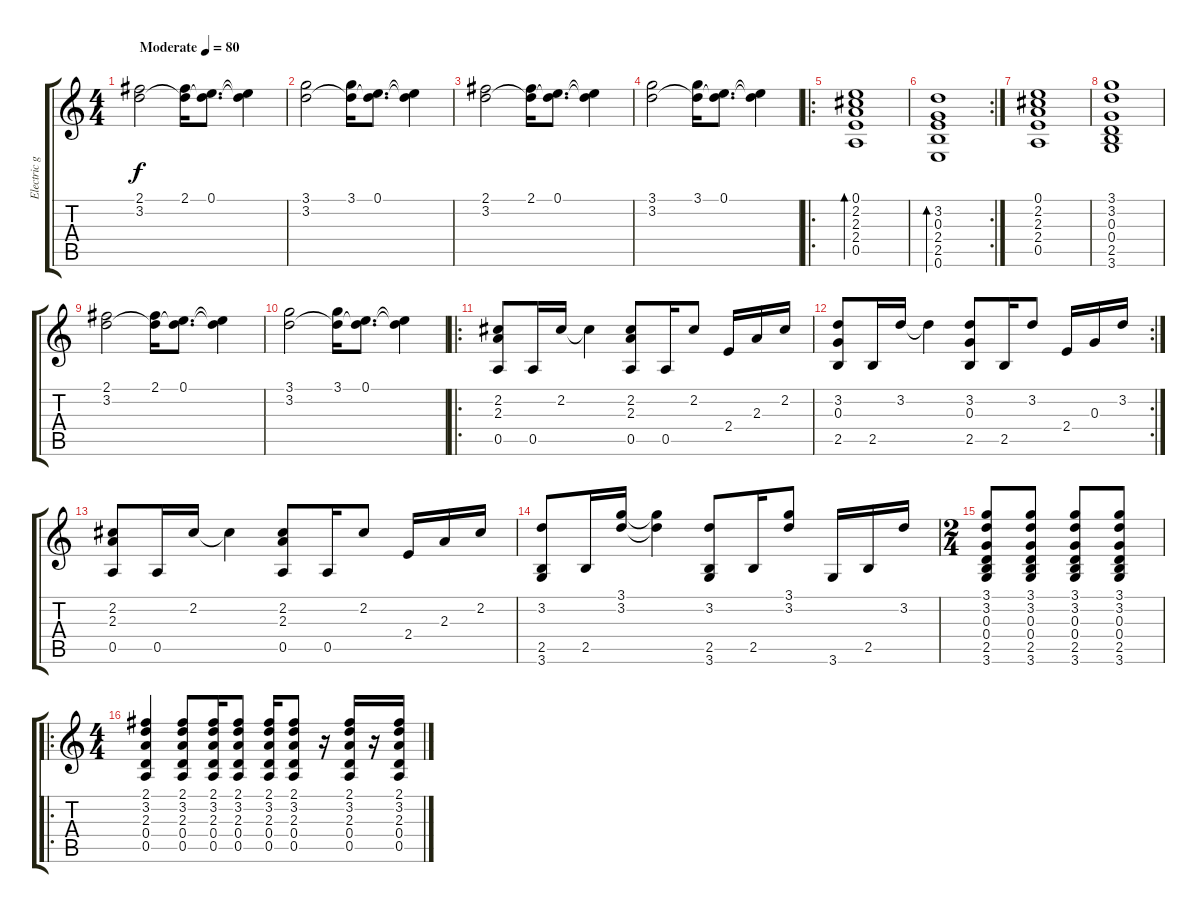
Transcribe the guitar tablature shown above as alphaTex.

\track ("Electric guitar" "Electric g") {instrument electricguitarjazz}
\staff {score tabs}
\tuning (E4 B3 G3 D3 A2 E2) {hide}
\ts (4 4)
\tempo (80 "Moderate")
\clef g2
\ks c
(2.1 3.2).2{dy f instrument electricguitarjazz} (2.1 3.2{t}).16 (0.1 3.2{t}).8{d} (0.1{t} 3.2{t}).4 |
(3.1 3.2).2 (3.1 3.2{t}).16 (0.1 3.2{t}).8{d} (0.1{t} 3.2{t}).4 |
(2.1 3.2).2 (2.1 3.2{t}).16 (0.1 3.2{t}).8{d} (0.1{t} 3.2{t}).4 |
(3.1 3.2).2 (3.1 3.2{t}).16 (0.1 3.2{t}).8{d} (0.1{t} 3.2{t}).4 |
\ro
(0.1 2.2 2.3 2.4 0.5).1{bd 240} |
\rc 2
(3.2 0.3 2.4 2.5 0.6).1{bd 240} |
(0.1 2.2 2.3 2.4 0.5).1 |
(3.1 3.2 0.3 0.4 2.5 3.6).1 |
(2.1 3.2).2 (2.1 3.2{t}).16 (0.1 3.2{t}).8{d} (0.1{t} 3.2{t}).4 |
(3.1 3.2).2 (3.1 3.2{t}).16 (0.1 3.2{t}).8{d} (0.1{t} 3.2{t}).4 |
\ro
(2.2 2.3 0.5).8 0.5.16 2.2.16 2.2{t}.4 (2.2 2.3 0.5).8 0.5.16 2.2.8 2.4.16 2.3.16 2.2.16 |
\rc 2
(3.2 0.3 2.5).8 2.5.16 3.2.16 3.2{t}.4 (3.2 0.3 2.5).8 2.5.16 3.2.8 2.4.16 0.3.16 3.2.16 |
(2.2 2.3 0.5).8 0.5.16 2.2.16 2.2{t}.4 (2.2 2.3 0.5).8 0.5.16 2.2.8 2.4.16 2.3.16 2.2.16 |
(3.2 2.5 3.6).8 2.5.16 (3.1 3.2).16 (3.1{t} 3.2{t}).4 (3.2 2.5 3.6).8 2.5.16 (3.1 3.2).8 3.6.16 2.5.16 3.2.16 |
\ts (2 4)
(3.1 3.2 0.3 0.4 2.5 3.6).8 (3.1 3.2 0.3 0.4 2.5 3.6).8 (3.1 3.2 0.3 0.4 2.5 3.6).8 (3.1 3.2 0.3 0.4 2.5 3.6).8 |
\ro
\ts (4 4)
(2.1 3.2 2.3 0.4 0.5).4 (2.1 3.2 2.3 0.4 0.5).8 (2.1 3.2 2.3 0.4 0.5).16 (2.1 3.2 2.3 0.4 0.5).8 (2.1 3.2 2.3 0.4 0.5).16 (2.1 3.2 2.3 0.4 0.5).8 r.16 (2.1 3.2 2.3 0.4 0.5).16 r.16 (2.1 3.2 2.3 0.4 0.5).16
